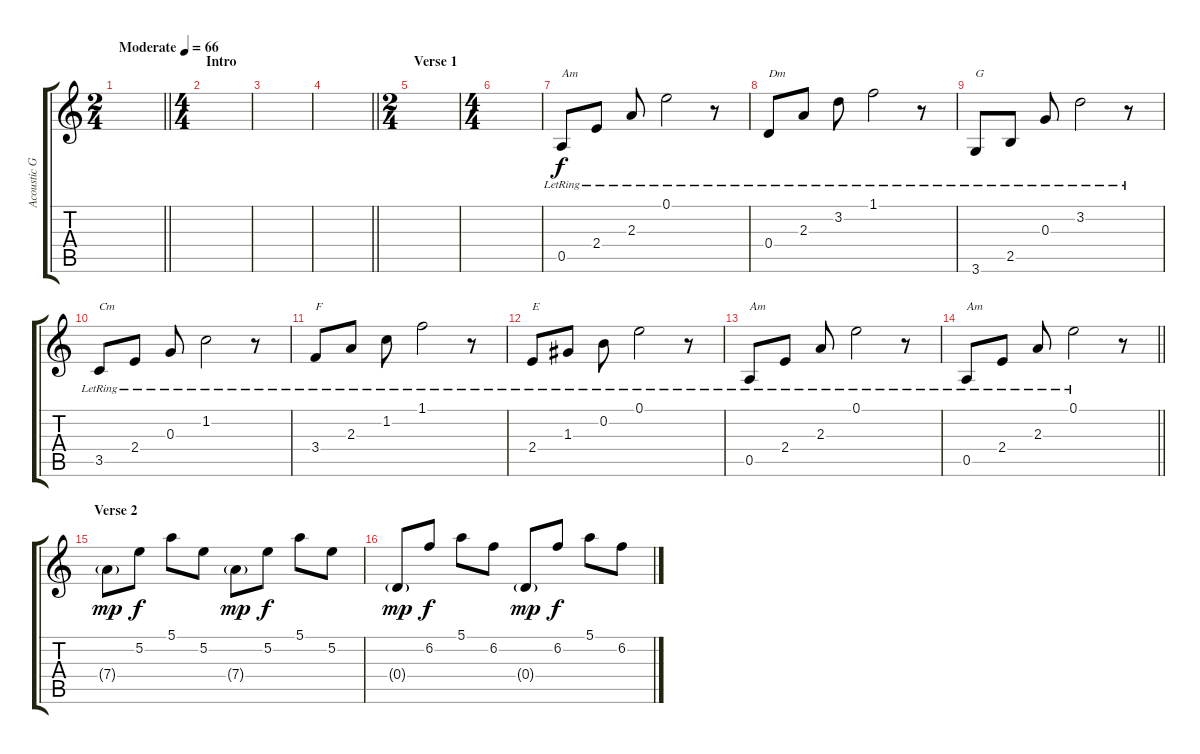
\track ("Acoustic Guitar" "Acoustic G") {instrument acousticguitarsteel}
\staff {score tabs}
\tuning (E4 B3 G3 D3 A2 E2) {hide}
\ts (2 4)
\tempo (66 "Moderate")
\clef g2
\barLineRight lightlight
\ks c
|
\ts (4 4)
\section ("" "Intro")
|
|
\barLineRight lightlight
|
\ts (2 4)
\section ("" "Verse 1")
|
\ts (4 4)
|
0.5{lr}.8{txt "Am"} 2.4{lr}.8 2.3{lr}.8 0.1{lr}.2 r.8 |
0.4{lr}.8{txt "Dm"} 2.3{lr}.8 3.2{lr}.8 1.1{lr}.2 r.8 |
3.6{lr}.8{txt "G"} 2.5{lr}.8 0.3{lr}.8 3.2{lr}.2 r.8 |
3.5{lr}.8{txt "Cm"} 2.4{lr}.8 0.3{lr}.8 1.2{lr}.2 r.8 |
3.4{lr}.8{txt "F"} 2.3{lr}.8 1.2{lr}.8 1.1{lr}.2 r.8 |
2.4{lr}.8{txt "E"} 1.3{lr}.8 0.2{lr}.8 0.1{lr}.2 r.8 |
0.5{lr}.8{txt "Am"} 2.4{lr}.8 2.3{lr}.8 0.1{lr}.2 r.8 |
\barLineRight lightlight
0.5{lr}.8{txt "Am"} 2.4{lr}.8 2.3{lr}.8 0.1{lr}.2 r.8 |
\section ("" "Verse 2")
7.4{g}.8{dy mp} 5.2.8{dy f} 5.1.8 5.2.8 7.4{g}.8{dy mp} 5.2.8{dy f} 5.1.8 5.2.8 |
0.4{g}.8{dy mp} 6.2.8{dy f} 5.1.8 6.2.8 0.4{g}.8{dy mp} 6.2.8{dy f} 5.1.8 6.2.8
